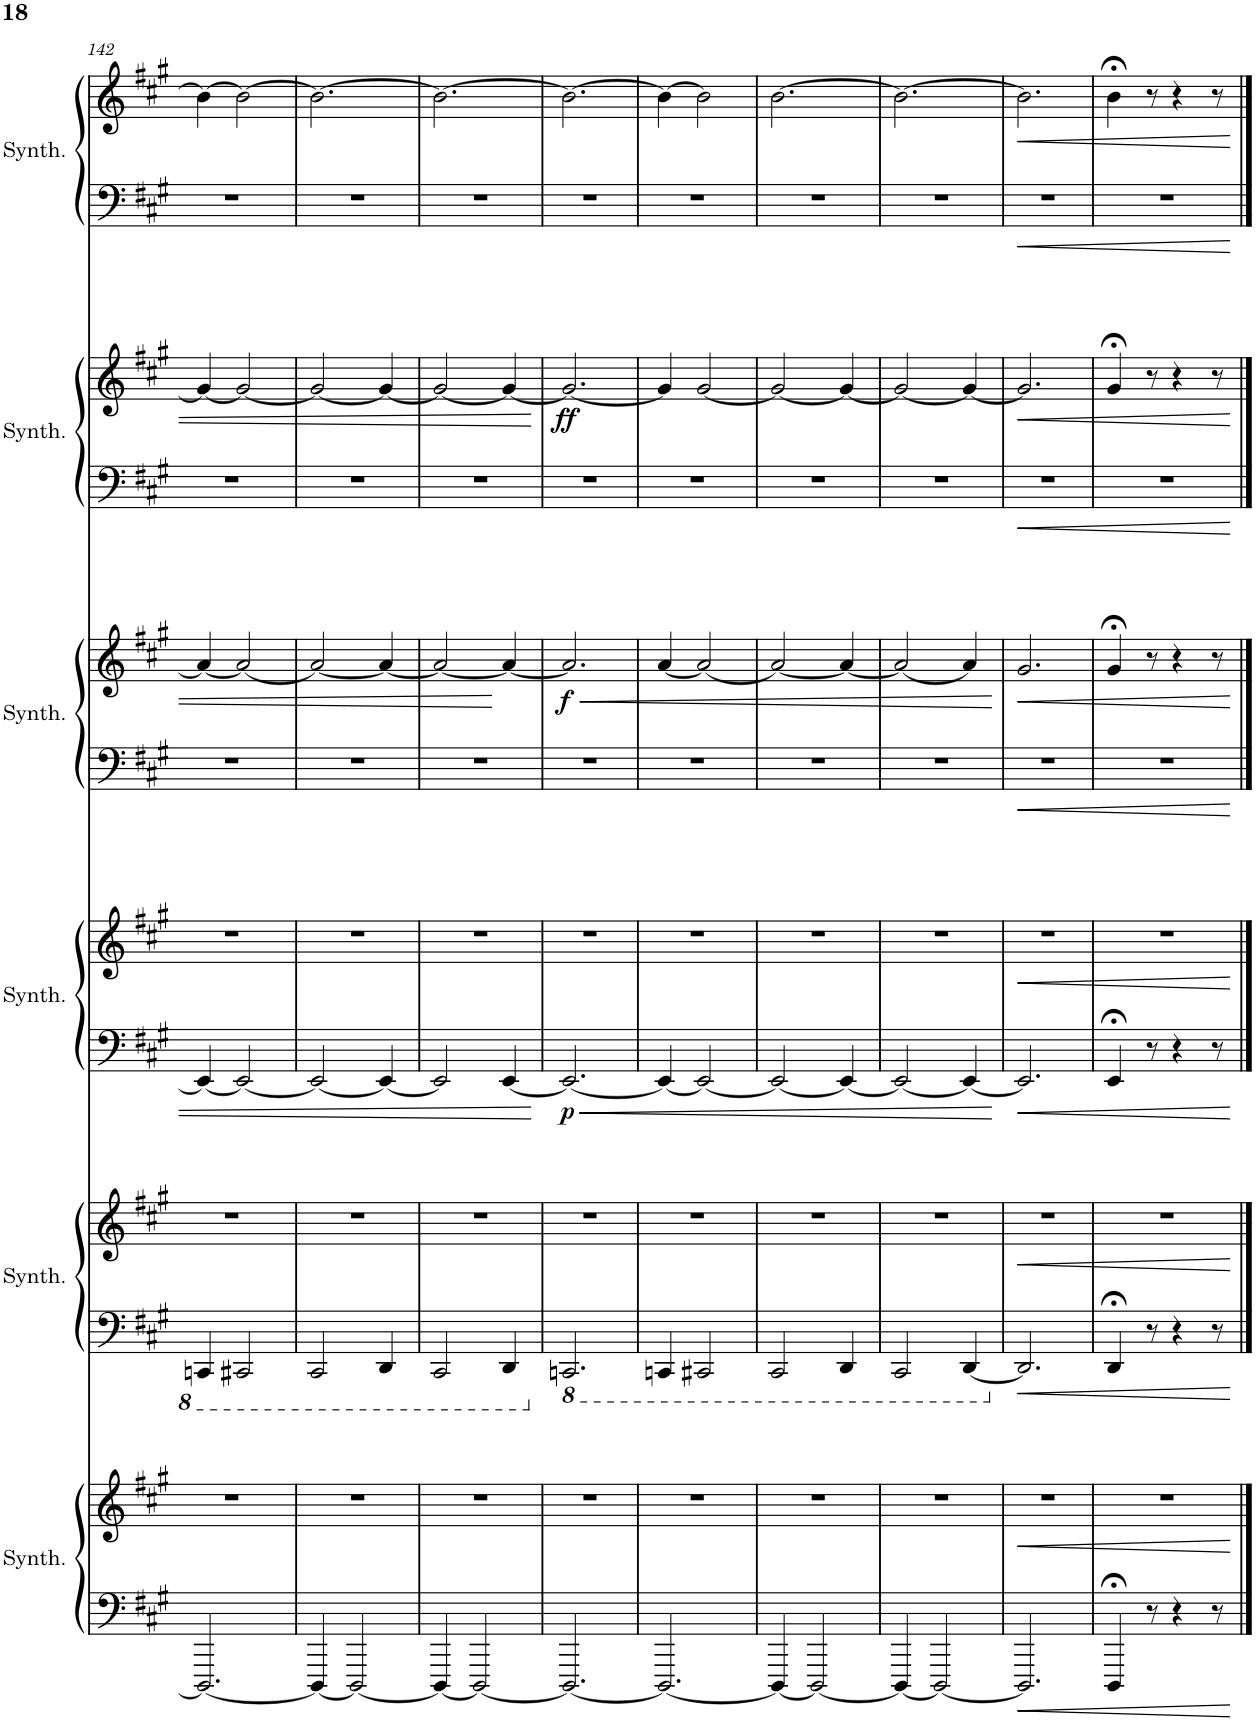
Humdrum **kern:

**kern	**kern	**dynam	**kern	**kern	**dynam	**kern	**kern	**dynam	**kern	**kern	**dynam	**kern	**kern	**dynam	**kern	**kern	**dynam
*part6	*part6	*part6	*part5	*part5	*part5	*part4	*part4	*part4	*part3	*part3	*part3	*part2	*part2	*part2	*part1	*part1	*part1
*staff12	*staff11	*staff11/12	*staff10	*staff9	*staff9/10	*staff8	*staff7	*staff7/8	*staff6	*staff5	*staff5/6	*staff4	*staff3	*staff3/4	*staff2	*staff1	*staff1/2
*I"Crystal Synthesizer	*	*	*I"Saw Synthesizer	*	*	*I"Atmosphere Synthesizer	*	*	*I"Choir Synthesizer	*	*	*I"Bowed Synthesizer	*	*	*I"String Synthesizer	*	*
*I'Synth.	*	*	*I'Synth.	*	*	*I'Synth.	*	*	*I'Synth.	*	*	*I'Synth.	*	*	*I'Synth.	*	*
!!LO:PB:g=z
*clefF4	*clefG2	*	*clefF4	*clefG2	*	*clefF4	*clefG2	*	*clefF4	*clefG2	*	*clefF4	*clefG2	*	*clefF4	*clefG2	*
*k[f#c#g#]	*k[f#c#g#]	*	*k[f#c#g#]	*k[f#c#g#]	*	*k[f#c#g#]	*k[f#c#g#]	*	*k[f#c#g#]	*k[f#c#g#]	*	*k[f#c#g#]	*k[f#c#g#]	*	*k[f#c#g#]	*k[f#c#g#]	*
*M6/8	*M6/8	*	*M6/8	*M6/8	*	*M6/8	*M6/8	*	*M6/8	*M6/8	*	*M6/8	*M6/8	*	*M6/8	*M6/8	*
=142	=142	=142	=142	=142	=142	=142	=142	=142	=142	=142	=142	=142	=142	=142	=142	=142	=142
2.DDD/_	2.r	.	4CCCn/	2.r	.	4EE/_	2.r	.	2.r	4a/_	.	2.r	4g#/_	.	2.r	4b\_	.
.	.	.	2CCC#X/	.	.	2EE/_	.	.	.	2a/_	.	.	2g#/_	.	.	2b\_	.
=143	=143	=143	=143	=143	=143	=143	=143	=143	=143	=143	=143	=143	=143	=143	=143	=143	=143
4DDD/_	2.r	.	2CCC#/	2.r	.	2EE/_	2.r	.	2.r	2a/_	.	2.r	2g#/_	.	2.r	2.b\_	.
2DDD/_	.	.	.	.	.	.	.	.	.	.	.	.	.	.	.	.	.
.	.	.	4DDD/	.	.	4EE/_	.	.	.	4a/_	.	.	4g#/_	.	.	.	.
=144	=144	=144	=144	=144	=144	=144	=144	=144	=144	=144	=144	=144	=144	=144	=144	=144	=144
4DDD/_	2.r	.	2CCC#/	2.r	.	2EE/]	2.r	.	2.r	2a/_	.	2.r	2g#/_	.	2.r	2.b\_	.
2DDD/_	.	.	.	.	.	.	.	.	.	.	.	.	.	.	.	.	.
.	.	.	4DDD/	.	.	[4EE/	.	.	.	4a/_	.	.	4g#/_	.	.	.	.
=145	=145	=145	=145	=145	=145	=145	=145	=145	=145	=145	=145	=145	=145	=145	=145	=145	=145
*	*	*	*8ba	*	*	*	*	*	*	*	*	*	*	*	*	*	*
!	!	!	!	!	!	!	!	!LO:DY:b=2	!	!	!LO:HP:b	!	!	!	!	!	!
!	!	!	!	!	!	!	!	!	!	!	!LO:DY:n=1:b	!	!	!LO:DY:b	!	!	!
2.DDD/_	2.r	.	2.CCCn/	2.r	.	2.EE/_	2.r	p	2.r	2.a/]	< f	2.r	2.g#/_	ff	2.r	2.b\_	.
=146	=146	=146	=146	=146	=146	=146	=146	=146	=146	=146	=146	=146	=146	=146	=146	=146	=146
2.DDD/_	2.r	.	4CCCn/	2.r	.	4EE/_	2.r	.	2.r	[4a/	.	2.r	4g#/]	.	2.r	4b\_	.
.	.	.	2CCC#X/	.	.	2EE/_	.	.	.	2a/_	.	.	[2g#/	.	.	2b\]	.
=147	=147	=147	=147	=147	=147	=147	=147	=147	=147	=147	=147	=147	=147	=147	=147	=147	=147
4DDD/_	2.r	.	2CCC#/	2.r	.	2EE/_	2.r	.	2.r	2a/_	.	2.r	2g#/_	.	2.r	[2.b\	.
2DDD/_	.	.	.	.	.	.	.	.	.	.	.	.	.	.	.	.	.
.	.	.	4DDD/	.	.	4EE/_	.	.	.	4a/_	.	.	4g#/_	.	.	.	.
=148	=148	=148	=148	=148	=148	=148	=148	=148	=148	=148	=148	=148	=148	=148	=148	=148	=148
4DDD/_	2.r	.	2CCC#/	2.r	.	2EE/_	2.r	.	2.r	2a/_	.	2.r	2g#/_	.	2.r	2.b\_	.
2DDD/_	.	.	.	.	.	.	.	.	.	.	.	.	.	.	.	.	.
.	.	.	[4DDD/	.	.	4EE/_	.	.	.	4a/]	.	.	4g#/_	.	.	.	.
.	.	.	.	.	.	.	.	.	.	.	[	.	.	.	.	.	.
=149	=149	=149	=149	=149	=149	=149	=149	=149	=149	=149	=149	=149	=149	=149	=149	=149	=149
!	!	!LO:HP:b	!	!	!	!	!	!	!	!	!	!	!	!	!	!	!
*	*	*	*X8ba	*	*	*	*	*	*	*	*	*	*	*	*	*	*
!	!	!	!	!	!LO:HP:b	!	!	!LO:HP:b	!	!	!LO:HP:b	!	!	!LO:HP:b	!	!	!LO:HP:b
2.DDD/]	2.r	<	2.DD/]	2.r	<	2.EE/]	2.r	<	2.r	2.g#/	<	2.r	2.g#/]	<	2.r	2.b\]	<
=150	=150	=150	=150	=150	=150	=150	=150	=150	=150	=150	=150	=150	=150	=150	=150	=150	=150
4DDD;</	2.r	.	4DD;</	2.r	.	4EE;</	2.r	.	2.r	4g#;</	.	2.r	4g#;</	.	2.r	4b;<\	.
8r	.	.	8r	.	.	8r	.	.	.	8r	.	.	8r	.	.	8r	.
4r	.	.	4r	.	.	4r	.	.	.	4r	.	.	4r	.	.	4r	.
8r	.	.	8r	.	.	8r	.	.	.	8r	.	.	8r	.	.	8r	.
.	.	[	.	.	[	.	.	[	.	.	[	.	.	[	.	.	[
==	==	==	==	==	==	==	==	==	==	==	==	==	==	==	==	==	==
*-	*-	*-	*-	*-	*-	*-	*-	*-	*-	*-	*-	*-	*-	*-	*-	*-	*-
